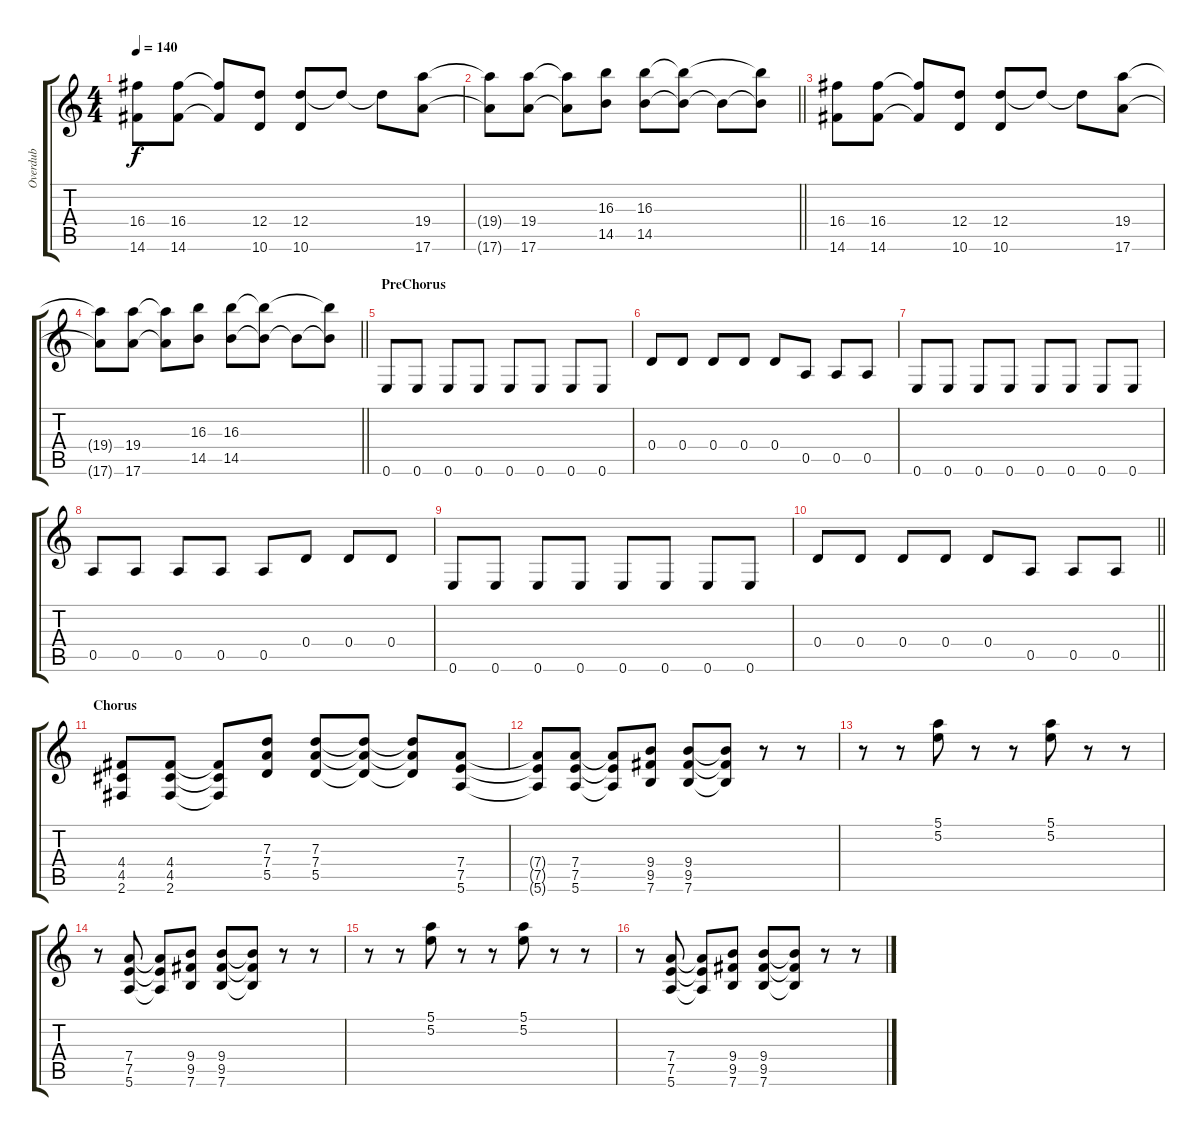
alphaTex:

\track ("Overdub" "Overdub") {mute instrument overdrivenguitar}
\staff {score tabs}
\tuning (E4 B3 G3 D3 A2 E2) {hide}
\ts (4 4)
\tempo 140
\clef g2
\ks c
(16.4 14.6).8{dy f} (16.4 14.6).8 (16.4{t} 14.6{t}).8 (12.4 10.6).8 (12.4 10.6).8 12.4{t}.8 12.4{t}.8 (19.4 17.6).8 |
\barLineRight lightlight
(19.4{t} 17.6{t}).8 (19.4 17.6).8 (19.4{t} 17.6{t}).8 (16.3 14.5).8 (16.3 14.5).8 (16.3{t} 14.5{t}).8 14.5{t}.8 (16.3{t} 14.5{t}).8 |
(16.4 14.6).8 (16.4 14.6).8 (16.4{t} 14.6{t}).8 (12.4 10.6).8 (12.4 10.6).8 12.4{t}.8 12.4{t}.8 (19.4 17.6).8 |
\barLineRight lightlight
(19.4{t} 17.6{t}).8 (19.4 17.6).8 (19.4{t} 17.6{t}).8 (16.3 14.5).8 (16.3 14.5).8 (16.3{t} 14.5{t}).8 14.5{t}.8 (16.3{t} 14.5{t}).8 |
\section ("" "PreChorus")
0.6.8 0.6.8 0.6.8 0.6.8 0.6.8 0.6.8 0.6.8 0.6.8 |
0.4.8 0.4.8 0.4.8 0.4.8 0.4.8 0.5.8 0.5.8 0.5.8 |
0.6.8 0.6.8 0.6.8 0.6.8 0.6.8 0.6.8 0.6.8 0.6.8 |
0.5.8 0.5.8 0.5.8 0.5.8 0.5.8 0.4.8 0.4.8 0.4.8 |
0.6.8 0.6.8 0.6.8 0.6.8 0.6.8 0.6.8 0.6.8 0.6.8 |
\barLineRight lightlight
0.4.8 0.4.8 0.4.8 0.4.8 0.4.8 0.5.8 0.5.8 0.5.8 |
\section ("" "Chorus")
(4.4 4.5 2.6).8 (4.4 4.5 2.6).8 (4.4{t} 4.5{t} 2.6{t}).8 (7.3 7.4 5.5).8 (7.3 7.4 5.5).8 (7.3{t} 7.4{t} 5.5{t}).8 (7.3{t} 7.4{t} 5.5{t}).8 (7.4 7.5 5.6).8 |
(7.4{t} 7.5{t} 5.6{t}).8 (7.4 7.5 5.6).8 (7.4{t} 7.5{t} 5.6{t}).8 (9.4 9.5 7.6).8 (9.4 9.5 7.6).8 (9.4{t} 9.5{t} 7.6{t}).8 r.8 r.8 |
r.8 r.8{volume 14} (5.1 5.2).8 r.8 r.8 (5.1 5.2).8 r.8{volume 7} r.8 |
r.8 (7.4 7.5 5.6).8 (7.4{t} 7.5{t} 5.6{t}).8 (9.4 9.5 7.6).8 (9.4 9.5 7.6).8 (9.4{t} 9.5{t} 7.6{t}).8 r.8 r.8 |
r.8 r.8{volume 14} (5.1 5.2).8 r.8 r.8 (5.1 5.2).8 r.8{volume 7} r.8 |
r.8 (7.4 7.5 5.6).8 (7.4{t} 7.5{t} 5.6{t}).8 (9.4 9.5 7.6).8 (9.4 9.5 7.6).8 (9.4{t} 9.5{t} 7.6{t}).8 r.8 r.8
